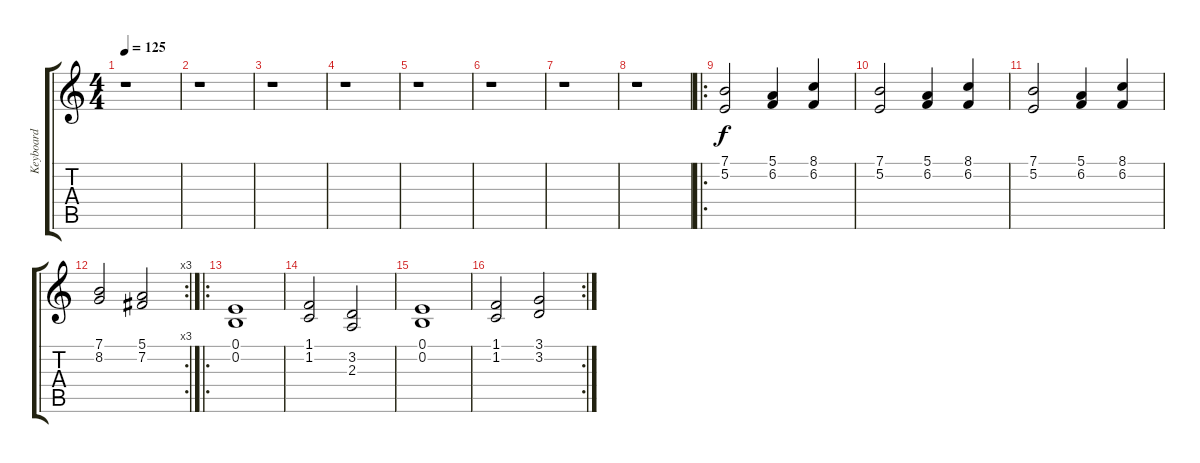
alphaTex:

\track ("Keyboard" "Keyboard") {instrument stringensemble2}
\staff {score tabs}
\tuning (E4 B3 G3 D3 A2 E2) {hide}
\ts (4 4)
\tempo 125
\clef g2
\ks c
r.1{dy f} |
r.1 |
r.1 |
r.1 |
r.1 |
r.1 |
r.1 |
r.1 |
\ro
(7.1 5.2).2 (5.1 6.2).4 (8.1 6.2).4 |
(7.1 5.2).2 (5.1 6.2).4 (8.1 6.2).4 |
(7.1 5.2).2 (5.1 6.2).4 (8.1 6.2).4 |
\rc 3
(7.1 8.2).2 (5.1 7.2).2 |
\ro
(0.1 0.2).1{volume 16 instrument choiraahs} |
(1.1 1.2).2 (3.2 2.3).2 |
(0.1 0.2).1 |
\rc 2
(1.1 1.2).2 (3.1 3.2).2
